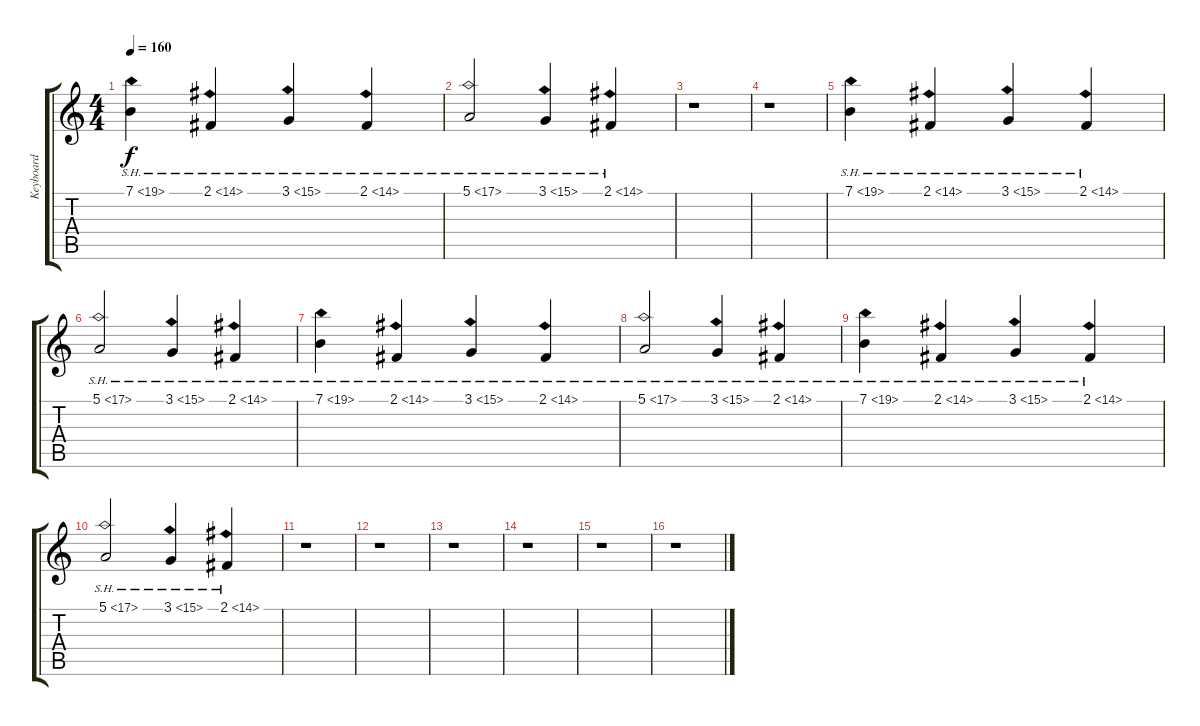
\track ("Keyboard" "Keyboard") {instrument honkytonkpiano}
\staff {score tabs}
\tuning (E4 B3 G3 D3 A2 E2) {hide}
\ts (4 4)
\tempo 160
\clef g2
\ks c
7.1{sh 12}.4{dy f} 2.1{sh 12}.4 3.1{sh 12}.4 2.1{sh 12}.4 |
5.1{sh 12}.2 3.1{sh 12}.4 2.1{sh 12}.4 |
r.1 |
r.1 |
7.1{sh 12}.4 2.1{sh 12}.4 3.1{sh 12}.4 2.1{sh 12}.4 |
5.1{sh 12}.2 3.1{sh 12}.4 2.1{sh 12}.4 |
7.1{sh 12}.4 2.1{sh 12}.4 3.1{sh 12}.4 2.1{sh 12}.4 |
5.1{sh 12}.2 3.1{sh 12}.4 2.1{sh 12}.4 |
7.1{sh 12}.4 2.1{sh 12}.4 3.1{sh 12}.4 2.1{sh 12}.4 |
5.1{sh 12}.2 3.1{sh 12}.4 2.1{sh 12}.4 |
r.1 |
r.1 |
r.1 |
r.1 |
r.1 |
r.1
